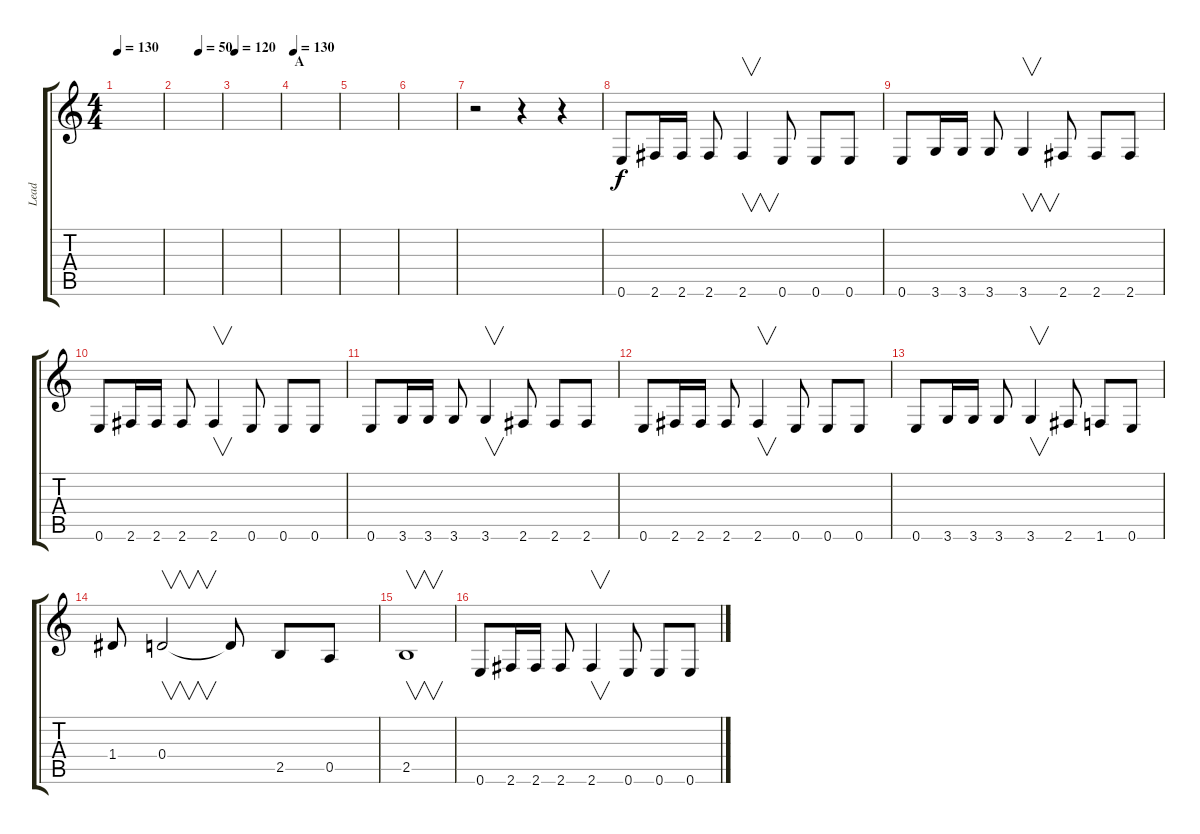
\track ("Lead" "Lead") {instrument overdrivenguitar}
\staff {score tabs}
\tuning (E4 B3 G3 D3 A2 E2) {hide}
\ts (4 4)
\tempo 130
\tempo 120
\tempo 130
\clef g2
\ks c
|
\tempo (50 0.5)
|
\tempo 120
|
\section ("" "A")
\tempo 130
|
|
|
r.2 r.4 r.4 |
0.6.8{instrument electricguitarjazz} 2.6.16 2.6.16 2.6.8 2.6.4{v} 0.6.8 0.6.8 0.6.8 |
0.6.8 3.6.16 3.6.16 3.6.8 3.6.4{v} 2.6.8 2.6.8 2.6.8 |
0.6.8 2.6.16 2.6.16 2.6.8 2.6.4{v} 0.6.8 0.6.8 0.6.8 |
0.6.8 3.6.16 3.6.16 3.6.8 3.6.4{v} 2.6.8 2.6.8 2.6.8 |
0.6.8 2.6.16 2.6.16 2.6.8 2.6.4{v} 0.6.8 0.6.8 0.6.8 |
0.6.8 3.6.16 3.6.16 3.6.8 3.6.4{v} 2.6.8 1.6.8 0.6.8 |
1.4.8 0.4.2{v} 0.4{t}.8 2.5.8 0.5.8 |
2.5.1{v} |
0.6.8 2.6.16 2.6.16 2.6.8 2.6.4{v} 0.6.8 0.6.8 0.6.8
